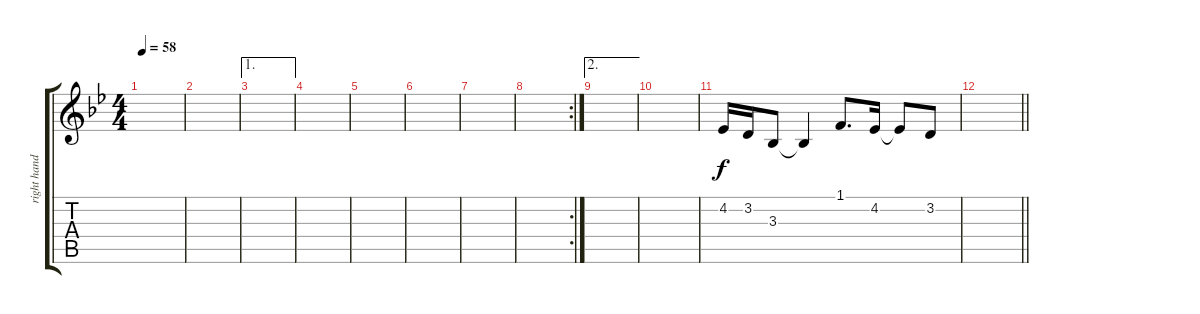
\track ("right hand 2" "right hand") {instrument acousticgrandpiano}
\staff {score tabs}
\tuning (E4 B3 G3 D3 A2 E2) {hide}
\ts (4 4)
\tempo 58
\clef g2
\ks bb
|
|
\ae 1
|
|
|
|
|
\rc 2
|
\ae 2
|
|
4.2.16 3.2.16 3.3.8 3.3{t}.4 1.1.8{d} 4.2.16 4.2{t}.8 3.2.8 |
\barLineRight lightlight
